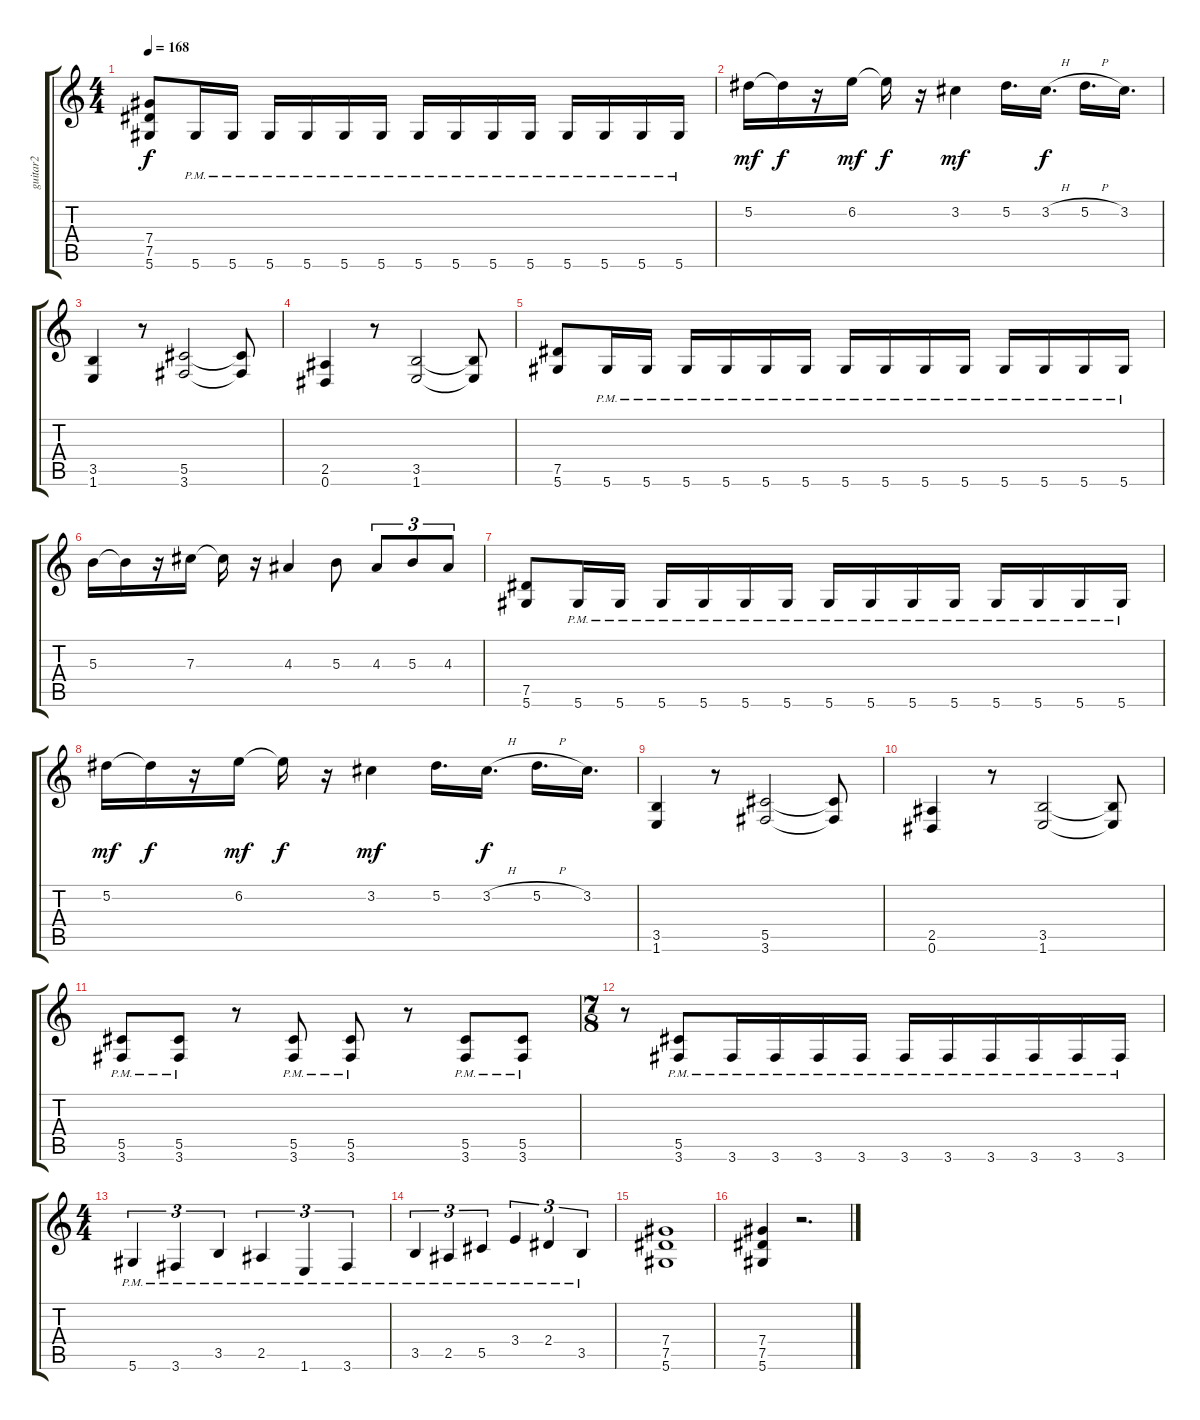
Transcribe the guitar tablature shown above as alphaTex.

\track ("guitar2" "guitar2") {instrument distortionguitar}
\staff {score tabs}
\tuning (Eb4 Bb3 Gb3 Db3 Ab2 Eb2) {hide}
\ts (4 4)
\tempo 168
\clef g2
\ks c
(7.4 7.5 5.6).8{dy f} 5.6{pm}.16 5.6{pm}.16 5.6{pm}.16 5.6{pm}.16 5.6{pm}.16 5.6{pm}.16 5.6{pm}.16 5.6{pm}.16 5.6{pm}.16 5.6{pm}.16 5.6{pm}.16 5.6{pm}.16 5.6{pm}.16 5.6{pm}.16 |
5.2.16{dy mf} 5.2{t}.16{dy f} r.16 6.2.16{dy mf} 6.2{t}.16{dy f} r.16 3.2.4{dy mf} 5.2.16{d} 3.2{h}.16{d dy f} 5.2{h}.16{d} 3.2.16{d} |
(3.5 1.6).4 r.8 (5.5 3.6).2 (5.5{t} 3.6{t}).8 |
(2.5 0.6).4 r.8 (3.5 1.6).2 (3.5{t} 1.6{t}).8 |
(7.5 5.6).8 5.6{pm}.16 5.6{pm}.16 5.6{pm}.16 5.6{pm}.16 5.6{pm}.16 5.6{pm}.16 5.6{pm}.16 5.6{pm}.16 5.6{pm}.16 5.6{pm}.16 5.6{pm}.16 5.6{pm}.16 5.6{pm}.16 5.6{pm}.16 |
5.3.16 5.3{t}.16 r.16 7.3.16 7.3{t}.16 r.16 4.3.4 5.3.8 4.3.8{tu (3 2)} 5.3.8{tu (3 2)} 4.3.8{tu (3 2)} |
(7.5 5.6).8 5.6{pm}.16 5.6{pm}.16 5.6{pm}.16 5.6{pm}.16 5.6{pm}.16 5.6{pm}.16 5.6{pm}.16 5.6{pm}.16 5.6{pm}.16 5.6{pm}.16 5.6{pm}.16 5.6{pm}.16 5.6{pm}.16 5.6{pm}.16 |
5.2.16{dy mf} 5.2{t}.16{dy f} r.16 6.2.16{dy mf} 6.2{t}.16{dy f} r.16 3.2.4{dy mf} 5.2.16{d} 3.2{h}.16{d dy f} 5.2{h}.16{d} 3.2.16{d} |
(3.5 1.6).4 r.8 (5.5 3.6).2 (5.5{t} 3.6{t}).8 |
(2.5 0.6).4 r.8 (3.5 1.6).2 (3.5{t} 1.6{t}).8 |
(5.5{pm} 3.6).8 (5.5{pm} 3.6).8 r.8 (5.5{pm} 3.6).8 (5.5{pm} 3.6).8 r.8 (5.5{pm} 3.6).8 (5.5{pm} 3.6).8 |
\ts (7 8)
r.8 (5.5{pm} 3.6).8 3.6{pm}.16 3.6{pm}.16 3.6{pm}.16 3.6{pm}.16 3.6{pm}.16 3.6{pm}.16 3.6{pm}.16 3.6{pm}.16 3.6{pm}.16 3.6{pm}.16 |
\ts (4 4)
5.6{pm}.4{tu (3 2)} 3.6{pm}.4{tu (3 2)} 3.5{pm}.4{tu (3 2)} 2.5{pm}.4{tu (3 2)} 1.6{pm}.4{tu (3 2)} 3.6{pm}.4{tu (3 2)} |
3.5{pm}.4{tu (3 2)} 2.5{pm}.4{tu (3 2)} 5.5{pm}.4{tu (3 2)} 3.4{pm}.4{tu (3 2)} 2.4{pm}.4{tu (3 2)} 3.5{pm}.4{tu (3 2)} |
(7.4 7.5 5.6).1 |
(7.4 7.5 5.6).4 r.2{d}
